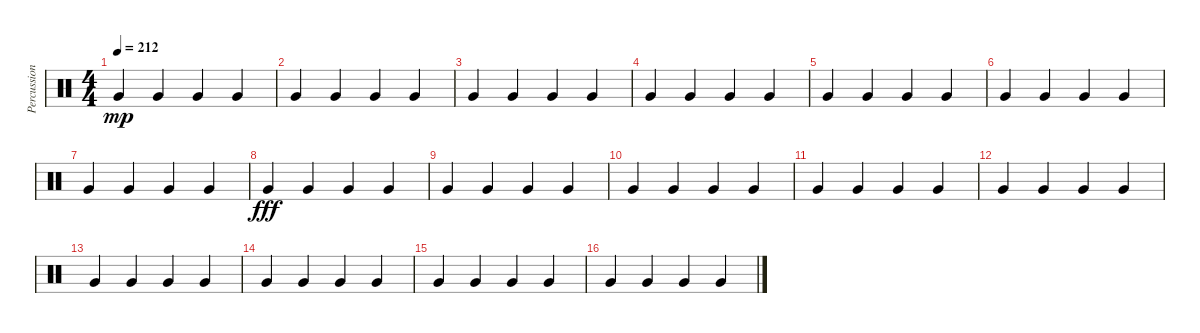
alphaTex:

\track ("Percussions2" "Percussion") {instrument percussion}
\staff {score}
\articulation defaults
\ts (4 4)
\tempo 212
\clef neutral
\ks c "Very Low Tom (hit)".4{dy mp} "Very Low Tom (hit)".4 "Very Low Tom (hit)".4 "Very Low Tom (hit)".4
|
"Very Low Tom (hit)".4 "Very Low Tom (hit)".4 "Very Low Tom (hit)".4 "Very Low Tom (hit)".4 |
"Very Low Tom (hit)".4 "Very Low Tom (hit)".4 "Very Low Tom (hit)".4 "Very Low Tom (hit)".4 |
"Very Low Tom (hit)".4 "Very Low Tom (hit)".4 "Very Low Tom (hit)".4 "Very Low Tom (hit)".4 |
"Very Low Tom (hit)".4 "Very Low Tom (hit)".4 "Very Low Tom (hit)".4 "Very Low Tom (hit)".4 |
"Very Low Tom (hit)".4 "Very Low Tom (hit)".4 "Very Low Tom (hit)".4 "Very Low Tom (hit)".4 |
"Very Low Tom (hit)".4 "Very Low Tom (hit)".4 "Very Low Tom (hit)".4 "Very Low Tom (hit)".4 |
"Very Low Tom (hit)".4{dy fff} "Very Low Tom (hit)".4 "Very Low Tom (hit)".4 "Very Low Tom (hit)".4 |
"Very Low Tom (hit)".4 "Very Low Tom (hit)".4 "Very Low Tom (hit)".4 "Very Low Tom (hit)".4 |
"Very Low Tom (hit)".4 "Very Low Tom (hit)".4 "Very Low Tom (hit)".4 "Very Low Tom (hit)".4 |
"Very Low Tom (hit)".4 "Very Low Tom (hit)".4 "Very Low Tom (hit)".4 "Very Low Tom (hit)".4 |
"Very Low Tom (hit)".4 "Very Low Tom (hit)".4 "Very Low Tom (hit)".4 "Very Low Tom (hit)".4 |
"Very Low Tom (hit)".4 "Very Low Tom (hit)".4 "Very Low Tom (hit)".4 "Very Low Tom (hit)".4 |
"Very Low Tom (hit)".4 "Very Low Tom (hit)".4 "Very Low Tom (hit)".4 "Very Low Tom (hit)".4 |
"Very Low Tom (hit)".4 "Very Low Tom (hit)".4 "Very Low Tom (hit)".4 "Very Low Tom (hit)".4 |
"Very Low Tom (hit)".4 "Very Low Tom (hit)".4 "Very Low Tom (hit)".4 "Very Low Tom (hit)".4
